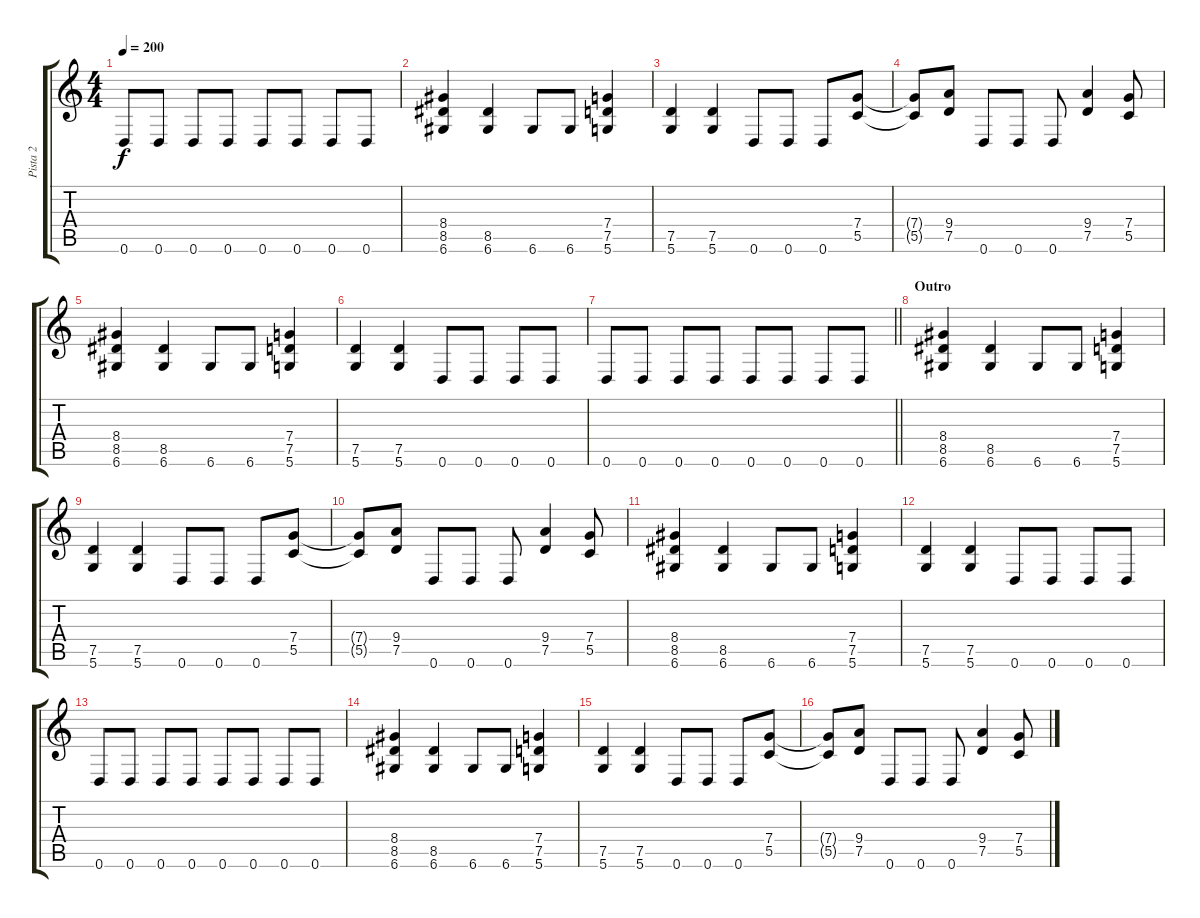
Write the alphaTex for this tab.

\track ("Pista 2" "Pista 2") {instrument distortionguitar}
\staff {score tabs}
\tuning (D4 A3 F3 C3 G2 D2) {hide}
\ts (4 4)
\tempo 200
\clef g2
\ks c
0.6.8{dy f} 0.6.8 0.6.8 0.6.8 0.6.8 0.6.8 0.6.8 0.6.8 |
(8.4 8.5 6.6).4 (8.5 6.6).4 6.6.8 6.6.8 (7.4 7.5 5.6).4 |
(7.5 5.6).4 (7.5 5.6).4 0.6.8 0.6.8 0.6.8 (7.4 5.5).8 |
(7.4{t} 5.5{t}).8 (9.4 7.5).8 0.6.8 0.6.8 0.6.8 (9.4 7.5).4 (7.4 5.5).8 |
(8.4 8.5 6.6).4 (8.5 6.6).4 6.6.8 6.6.8 (7.4 7.5 5.6).4 |
(7.5 5.6).4 (7.5 5.6).4 0.6.8 0.6.8 0.6.8 0.6.8 |
\barLineRight lightlight
0.6.8 0.6.8 0.6.8 0.6.8 0.6.8 0.6.8 0.6.8 0.6.8 |
\section ("" "Outro")
(8.4 8.5 6.6).4 (8.5 6.6).4 6.6.8 6.6.8 (7.4 7.5 5.6).4 |
(7.5 5.6).4 (7.5 5.6).4 0.6.8 0.6.8 0.6.8 (7.4 5.5).8 |
(7.4{t} 5.5{t}).8 (9.4 7.5).8 0.6.8 0.6.8 0.6.8 (9.4 7.5).4 (7.4 5.5).8 |
(8.4 8.5 6.6).4 (8.5 6.6).4 6.6.8 6.6.8 (7.4 7.5 5.6).4 |
(7.5 5.6).4 (7.5 5.6).4 0.6.8 0.6.8 0.6.8 0.6.8 |
0.6.8 0.6.8 0.6.8 0.6.8 0.6.8 0.6.8 0.6.8 0.6.8 |
(8.4 8.5 6.6).4 (8.5 6.6).4 6.6.8 6.6.8 (7.4 7.5 5.6).4 |
(7.5 5.6).4 (7.5 5.6).4 0.6.8 0.6.8 0.6.8 (7.4 5.5).8 |
(7.4{t} 5.5{t}).8 (9.4 7.5).8 0.6.8 0.6.8 0.6.8 (9.4 7.5).4 (7.4 5.5).8
